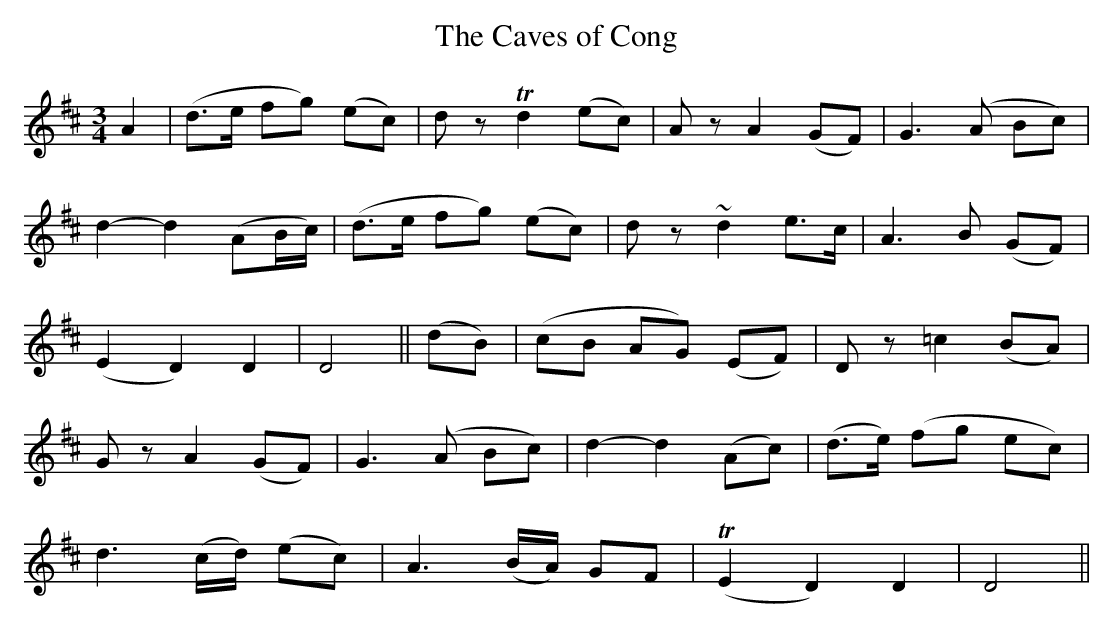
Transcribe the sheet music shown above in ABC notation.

X:1
T: The Caves of Cong
M: 3/4
L: 1/8
K: D
A2|(d>e fg) (ec)|d z Td2 (ec)|A z A2 (GF)|">"G3 (A Bc)|
d2- d2 (AB/c/)|(d>e fg) (ec)|d z ~d2 e>c|">"A3 B (GF)|
(E2 D2) D2|D4||(dB)|(cB AG) (EF)|D z ">"=c2 (BA)|
G z ">"A2 (GF)|G3 (A Bc)|d2- d2 (Ac)|(d>e) (fg ec)|
d3 (c/d/) (ec)|">"A3 (B/A/) GF|(TE2 D2) D2|D4||
